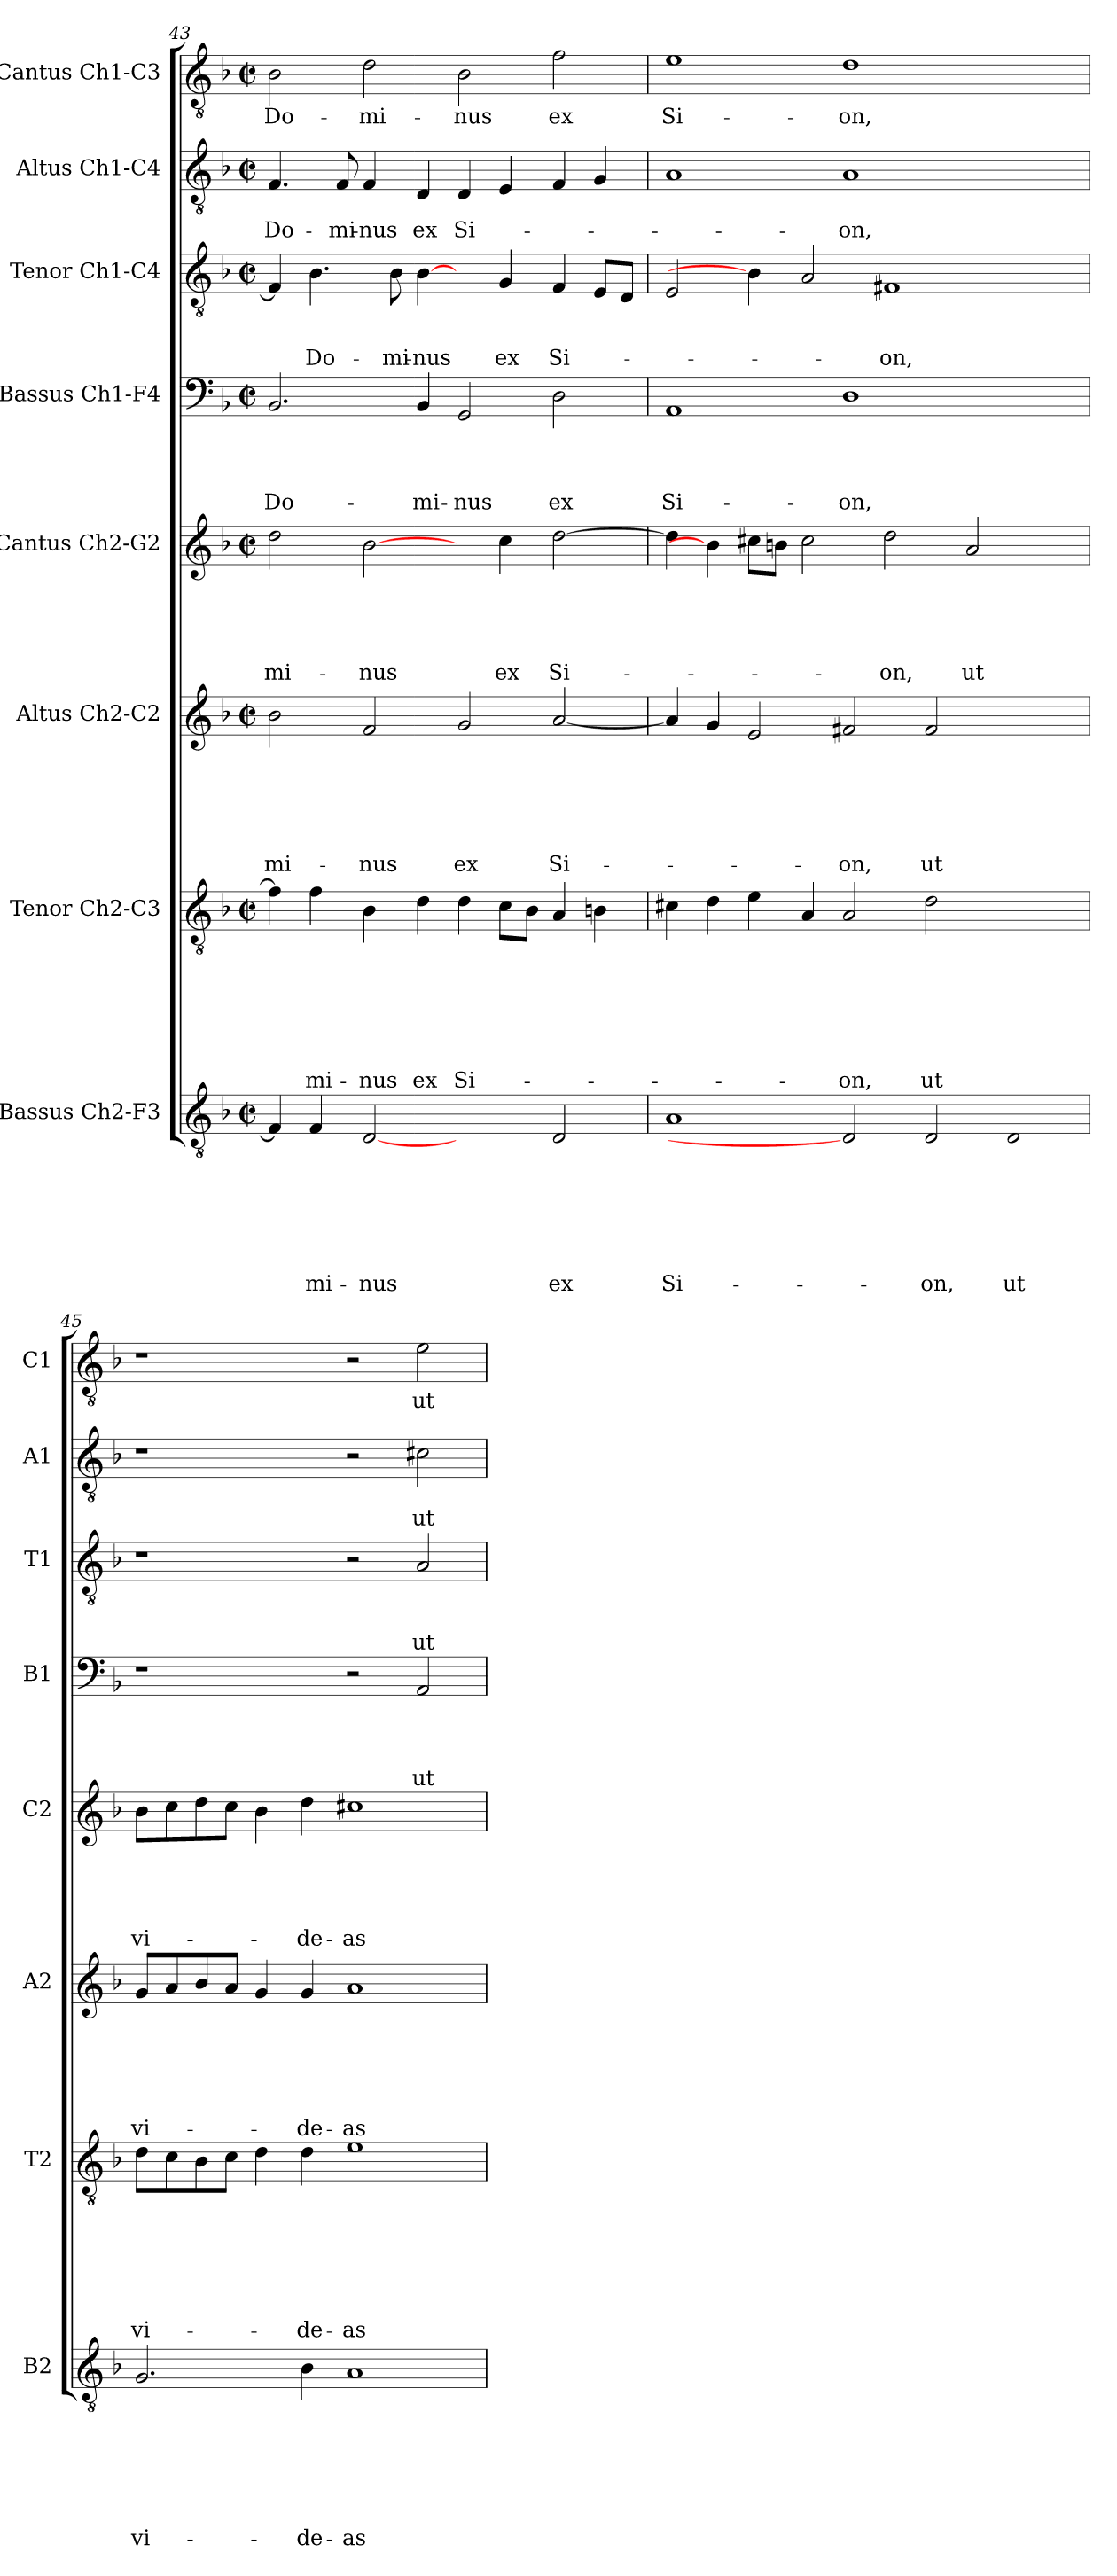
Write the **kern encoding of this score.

**kern	**text	**text	**text	**text	**text	**text	**text	**kern	**text	**text	**text	**text	**text	**text	**text	**kern	**text	**text	**text	**text	**text	**text	**kern	**text	**text	**text	**text	**text	**kern	**text	**text	**text	**text	**kern	**text	**text	**text	**kern	**text	**text	**kern	**text
*part8	*part8	*part8	*part8	*part8	*part8	*part8	*part8	*part7	*part7	*part7	*part7	*part7	*part7	*part7	*part7	*part6	*part6	*part6	*part6	*part6	*part6	*part6	*part5	*part5	*part5	*part5	*part5	*part5	*part4	*part4	*part4	*part4	*part4	*part3	*part3	*part3	*part3	*part2	*part2	*part2	*part1	*part1
*staff8	*staff8	*staff8	*staff8	*staff8	*staff8	*staff8	*staff8	*staff7	*staff7	*staff7	*staff7	*staff7	*staff7	*staff7	*staff7	*staff6	*staff6	*staff6	*staff6	*staff6	*staff6	*staff6	*staff5	*staff5	*staff5	*staff5	*staff5	*staff5	*staff4	*staff4	*staff4	*staff4	*staff4	*staff3	*staff3	*staff3	*staff3	*staff2	*staff2	*staff2	*staff1	*staff1
*I"Bassus Ch2-F3	*	*	*	*	*	*	*	*I"Tenor Ch2-C3	*	*	*	*	*	*	*	*I"Altus Ch2-C2	*	*	*	*	*	*	*I"Cantus Ch2-G2	*	*	*	*	*	*I"Bassus Ch1-F4	*	*	*	*	*I"Tenor Ch1-C4	*	*	*	*I"Altus Ch1-C4	*	*	*I"Cantus Ch1-C3	*
*I'B2	*	*	*	*	*	*	*	*I'T2	*	*	*	*	*	*	*	*I'A2	*	*	*	*	*	*	*I'C2	*	*	*	*	*	*I'B1	*	*	*	*	*I'T1	*	*	*	*I'A1	*	*	*I'C1	*
*clefGv2	*	*	*	*	*	*	*	*clefGv2	*	*	*	*	*	*	*	*clefG2	*	*	*	*	*	*	*clefG2	*	*	*	*	*	*clefF4	*	*	*	*	*clefGv2	*	*	*	*clefGv2	*	*	*clefGv2	*
*k[b-]	*	*	*	*	*	*	*	*k[b-]	*	*	*	*	*	*	*	*k[b-]	*	*	*	*	*	*	*k[b-]	*	*	*	*	*	*k[b-]	*	*	*	*	*k[b-]	*	*	*	*k[b-]	*	*	*k[b-]	*
*F:	*	*	*	*	*	*	*	*F:	*	*	*	*	*	*	*	*F:	*	*	*	*	*	*	*F:	*	*	*	*	*	*F:	*	*	*	*	*F:	*	*	*	*F:	*	*	*F:	*
*M2/2	*	*	*	*	*	*	*	*M2/2	*	*	*	*	*	*	*	*M2/2	*	*	*	*	*	*	*M2/2	*	*	*	*	*	*M2/2	*	*	*	*	*M2/2	*	*	*	*M2/2	*	*	*M2/2	*
*met(c|)	*	*	*	*	*	*	*	*met(c|)	*	*	*	*	*	*	*	*met(c|)	*	*	*	*	*	*	*met(c|)	*	*	*	*	*	*met(c|)	*	*	*	*	*met(c|)	*	*	*	*met(c|)	*	*	*met(c|)	*
=43	=43	=43	=43	=43	=43	=43	=43	=43	=43	=43	=43	=43	=43	=43	=43	=43	=43	=43	=43	=43	=43	=43	=43	=43	=43	=43	=43	=43	=43	=43	=43	=43	=43	=43	=43	=43	=43	=43	=43	=43	=43	=43
!	!	!	!	!	!	!	!	!	!	!	!	!	!	!	!	!	!	!	!	!	!	!LO:LY:b	!	!	!	!	!	!LO:LY:b	!	!	!	!	!LO:LY:b	!	!	!	!	!	!	!LO:LY:b	!	!LO:LY:b
4F/]	.	.	.	.	.	.	.	4f\]	.	.	.	.	.	.	.	2b-\	.	.	.	.	.	-mi-	2dd\	.	.	.	.	-mi-	2.BB-/	.	.	.	Do-	4F/]	.	.	.	4.F/	.	Do-	2B-\	Do-
!	!	!	!	!	!	!	!LO:LY:b	!	!	!	!	!	!	!	!LO:LY:b	!	!	!	!	!	!	!	!	!	!	!	!	!	!	!	!	!	!	!	!	!	!LO:LY:b	!	!	!	!	!
4F/	.	.	.	.	.	.	-mi-	4f\	.	.	.	.	.	.	-mi-	.	.	.	.	.	.	.	.	.	.	.	.	.	.	.	.	.	.	4.B-\	.	.	Do-	.	.	.	.	.
!	!	!	!	!	!	!	!	!	!	!	!	!	!	!	!	!	!	!	!	!	!	!	!	!	!	!	!	!	!	!	!	!	!	!	!	!	!	!	!	!LO:LY:b	!	!
.	.	.	.	.	.	.	.	.	.	.	.	.	.	.	.	.	.	.	.	.	.	.	.	.	.	.	.	.	.	.	.	.	.	.	.	.	.	8F/	.	-mi-	.	.
!	!	!	!	!	!	!	!LO:LY:b	!	!	!	!	!	!	!	!LO:LY:b	!	!	!	!	!	!	!LO:LY:b	!	!	!	!	!	!LO:LY:b	!	!	!	!	!	!	!	!	!	!	!	!LO:LY:b	!	!LO:LY:b
[2D	.	.	.	.	.	.	-nus	4B-\	.	.	.	.	.	.	-nus	2f/	.	.	.	.	.	-nus	[2b-\	.	.	.	.	-nus	.	.	.	.	.	.	.	.	.	4F/	.	-nus	2d\	-mi-
!	!	!	!	!	!	!	!	!	!	!	!	!	!	!	!	!	!	!	!	!	!	!	!	!	!	!	!	!	!	!	!	!	!	!	!	!	!LO:LY:b	!	!	!	!	!
.	.	.	.	.	.	.	.	.	.	.	.	.	.	.	.	.	.	.	.	.	.	.	.	.	.	.	.	.	.	.	.	.	.	8B-\	.	.	-mi-	.	.	.	.	.
!	!	!	!	!	!	!	!	!	!	!	!	!	!	!	!LO:LY:b	!	!	!	!	!	!	!	!	!	!	!	!	!	!	!	!	!	!LO:LY:b	!	!	!	!LO:LY:b	!	!	!LO:LY:b	!	!
.	.	.	.	.	.	.	.	4d\	.	.	.	.	.	.	ex	.	.	.	.	.	.	.	.	.	.	.	.	.	4BB-/	.	.	.	-mi-	[4B-\	.	.	-nus	4D/	.	ex	.	.
!	!	!	!	!	!	!	!	!	!	!	!	!	!	!	!LO:LY:b	!	!	!	!	!	!	!LO:LY:b	!	!	!	!	!	!	!	!	!	!	!LO:LY:b	!	!	!	!	!	!	!LO:LY:b	!	!LO:LY:b
2ryy	.	.	.	.	.	.	.	4d\	.	.	.	.	.	.	Si-	2g/	.	.	.	.	.	ex	4ryy	.	.	.	.	.	2GG/	.	.	.	-nus	4ryy	.	.	.	4D/	.	Si-	2B-\	-nus
!	!	!	!	!	!	!	!	!	!	!	!	!	!	!	!	!	!	!	!	!	!	!	!	!	!	!	!	!LO:LY:b	!	!	!	!	!	!	!	!	!LO:LY:b	!	!	!	!	!
.	.	.	.	.	.	.	.	8c\L	.	.	.	.	.	.	.	.	.	.	.	.	.	.	4cc\	.	.	.	.	ex	.	.	.	.	.	4G/	.	.	ex	4E/	.	.	.	.
.	.	.	.	.	.	.	.	8B-\J	.	.	.	.	.	.	.	.	.	.	.	.	.	.	.	.	.	.	.	.	.	.	.	.	.	.	.	.	.	.	.	.	.	.
!	!	!	!	!	!	!	!LO:LY:b	!	!	!	!	!	!	!	!	!	!	!	!	!	!	!LO:LY:b	!	!	!	!	!	!LO:LY:b	!	!	!	!	!LO:LY:b	!	!	!	!LO:LY:b	!	!	!	!	!LO:LY:b
2D/	.	.	.	.	.	.	ex	4A/	.	.	.	.	.	.	.	[2a/	.	.	.	.	.	Si-	[2dd\	.	.	.	.	Si-	2D\	.	.	.	ex	4F/	.	.	Si-	4F/	.	.	2f\	ex
.	.	.	.	.	.	.	.	4Bn\	.	.	.	.	.	.	.	.	.	.	.	.	.	.	.	.	.	.	.	.	.	.	.	.	.	8E/L	.	.	.	4G/	.	.	.	.
.	.	.	.	.	.	.	.	.	.	.	.	.	.	.	.	.	.	.	.	.	.	.	.	.	.	.	.	.	.	.	.	.	.	8D/J	.	.	.	.	.	.	.	.
!!LO:PB:g=z
=44	=44	=44	=44	=44	=44	=44	=44	=44	=44	=44	=44	=44	=44	=44	=44	=44	=44	=44	=44	=44	=44	=44	=44	=44	=44	=44	=44	=44	=44	=44	=44	=44	=44	=44	=44	=44	=44	=44	=44	=44	=44	=44
!	!	!	!	!	!	!	!LO:LY:b	!	!	!	!	!	!	!	!	!	!	!	!	!	!	!	!	!	!	!	!	!	!	!	!	!	!LO:LY:b	!	!	!	!	!	!	!	!	!LO:LY:b
1A	.	.	.	.	.	.	Si-	4c#X\	.	.	.	.	.	.	.	4a/]	.	.	.	.	.	.	4dd\]	.	.	.	.	.	1AA	.	.	.	Si-	2E/	.	.	.	1A	.	.	1e	Si-
.	.	.	.	.	.	.	.	4d\	.	.	.	.	.	.	.	4g/	.	.	.	.	.	.	4b-\]	.	.	.	.	.	.	.	.	.	.	.	.	.	.	.	.	.	.	.
.	.	.	.	.	.	.	.	4e\	.	.	.	.	.	.	.	2e/	.	.	.	.	.	.	8cc#X\L	.	.	.	.	.	.	.	.	.	.	4B-\]	.	.	.	.	.	.	.	.
.	.	.	.	.	.	.	.	.	.	.	.	.	.	.	.	.	.	.	.	.	.	.	8bn\J	.	.	.	.	.	.	.	.	.	.	.	.	.	.	.	.	.	.	.
.	.	.	.	.	.	.	.	4A/	.	.	.	.	.	.	.	.	.	.	.	.	.	.	2cc#\	.	.	.	.	.	.	.	.	.	.	2A/	.	.	.	.	.	.	.	.
!	!	!	!	!	!	!	!	!	!	!	!	!	!	!	!LO:LY:b	!	!	!	!	!	!	!LO:LY:b	!	!	!	!	!	!	!	!	!	!	!LO:LY:b	!	!	!	!	!	!	!LO:LY:b	!	!LO:LY:b
2D]	.	.	.	.	.	.	.	2A/	.	.	.	.	.	.	-on,	2f#X/	.	.	.	.	.	-on,	.	.	.	.	.	.	1D	.	.	.	-on,	.	.	.	.	1A	.	-on,	1d	-on,
!	!	!	!	!	!	!	!	!	!	!	!	!	!	!	!	!	!	!	!	!	!	!	!	!	!	!	!	!LO:LY:b	!	!	!	!	!	!	!	!	!LO:LY:b	!	!	!	!	!
.	.	.	.	.	.	.	.	.	.	.	.	.	.	.	.	.	.	.	.	.	.	.	2dd\	.	.	.	.	-on,	.	.	.	.	.	1F#X	.	.	-on,	.	.	.	.	.
!	!	!	!	!	!	!	!LO:LY:b	!	!	!	!	!	!	!	!LO:LY:b	!	!	!	!	!	!	!LO:LY:b	!	!	!	!	!	!	!	!	!	!	!	!	!	!	!	!	!	!	!	!
2D/	.	.	.	.	.	.	-on,	2d\	.	.	.	.	.	.	ut	2f#/	.	.	.	.	.	ut	.	.	.	.	.	.	.	.	.	.	.	.	.	.	.	.	.	.	.	.
!	!	!	!	!	!	!	!	!	!	!	!	!	!	!	!	!	!	!	!	!	!	!	!	!	!	!	!	!LO:LY:b	!	!	!	!	!	!	!	!	!	!	!	!	!	!
.	.	.	.	.	.	.	.	.	.	.	.	.	.	.	.	.	.	.	.	.	.	.	2a/	.	.	.	.	ut	.	.	.	.	.	.	.	.	.	.	.	.	.	.
!	!	!	!	!	!	!	!LO:LY:b	!	!	!	!	!	!	!	!	!	!	!	!	!	!	!	!	!	!	!	!	!	!	!	!	!	!	!	!	!	!	!	!	!	!	!
2D/	.	.	.	.	.	.	ut	2ryy	.	.	.	.	.	.	.	2ryy	.	.	.	.	.	.	.	.	.	.	.	.	2ryy	.	.	.	.	.	.	.	.	2ryy	.	.	2ryy	.
.	.	.	.	.	.	.	.	.	.	.	.	.	.	.	.	.	.	.	.	.	.	.	4ryy	.	.	.	.	.	.	.	.	.	.	4ryy	.	.	.	.	.	.	.	.
=45	=45	=45	=45	=45	=45	=45	=45	=45	=45	=45	=45	=45	=45	=45	=45	=45	=45	=45	=45	=45	=45	=45	=45	=45	=45	=45	=45	=45	=45	=45	=45	=45	=45	=45	=45	=45	=45	=45	=45	=45	=45	=45
!	!	!	!	!	!	!	!LO:LY:b	!	!	!	!	!	!	!	!LO:LY:b	!	!	!	!	!	!	!LO:LY:b	!	!	!	!	!	!LO:LY:b	!	!	!	!	!	!	!	!	!	!	!	!	!	!
2.G/	.	.	.	.	.	.	vi-	8d\L	.	.	.	.	.	.	vi-	8g/L	.	.	.	.	.	vi-	8b-\L	.	.	.	.	vi-	1r	.	.	.	.	1r	.	.	.	1r	.	.	1r	.
.	.	.	.	.	.	.	.	8c\	.	.	.	.	.	.	.	8a/	.	.	.	.	.	.	8cc\	.	.	.	.	.	.	.	.	.	.	.	.	.	.	.	.	.	.	.
.	.	.	.	.	.	.	.	8B-\	.	.	.	.	.	.	.	8b-/	.	.	.	.	.	.	8dd\	.	.	.	.	.	.	.	.	.	.	.	.	.	.	.	.	.	.	.
.	.	.	.	.	.	.	.	8c\J	.	.	.	.	.	.	.	8a/J	.	.	.	.	.	.	8cc\J	.	.	.	.	.	.	.	.	.	.	.	.	.	.	.	.	.	.	.
.	.	.	.	.	.	.	.	4d\	.	.	.	.	.	.	.	4g/	.	.	.	.	.	.	4b-\	.	.	.	.	.	.	.	.	.	.	.	.	.	.	.	.	.	.	.
!	!	!	!	!	!	!	!LO:LY:b	!	!	!	!	!	!	!	!LO:LY:b	!	!	!	!	!	!	!LO:LY:b	!	!	!	!	!	!LO:LY:b	!	!	!	!	!	!	!	!	!	!	!	!	!	!
4B-\	.	.	.	.	.	.	-de-	4d\	.	.	.	.	.	.	-de-	4g/	.	.	.	.	.	-de-	4dd\	.	.	.	.	-de-	.	.	.	.	.	.	.	.	.	.	.	.	.	.
!	!	!	!	!	!	!	!LO:LY:b	!	!	!	!	!	!	!	!LO:LY:b	!	!	!	!	!	!	!LO:LY:b	!	!	!	!	!	!LO:LY:b	!	!	!	!	!	!	!	!	!	!	!	!	!	!
1A	.	.	.	.	.	.	-as	1e	.	.	.	.	.	.	-as	1a	.	.	.	.	.	-as	1cc#X	.	.	.	.	-as	2r	.	.	.	.	2r	.	.	.	2r	.	.	2r	.
!	!	!	!	!	!	!	!	!	!	!	!	!	!	!	!	!	!	!	!	!	!	!	!	!	!	!	!	!	!	!	!	!	!LO:LY:b	!	!	!	!LO:LY:b	!	!	!LO:LY:b	!	!LO:LY:b
.	.	.	.	.	.	.	.	.	.	.	.	.	.	.	.	.	.	.	.	.	.	.	.	.	.	.	.	.	2AA/	.	.	.	ut	2A/	.	.	ut	2c#X\	.	ut	2e\	ut
=	=	=	=	=	=	=	=	=	=	=	=	=	=	=	=	=	=	=	=	=	=	=	=	=	=	=	=	=	=	=	=	=	=	=	=	=	=	=	=	=	=	=
*-	*-	*-	*-	*-	*-	*-	*-	*-	*-	*-	*-	*-	*-	*-	*-	*-	*-	*-	*-	*-	*-	*-	*-	*-	*-	*-	*-	*-	*-	*-	*-	*-	*-	*-	*-	*-	*-	*-	*-	*-	*-	*-
